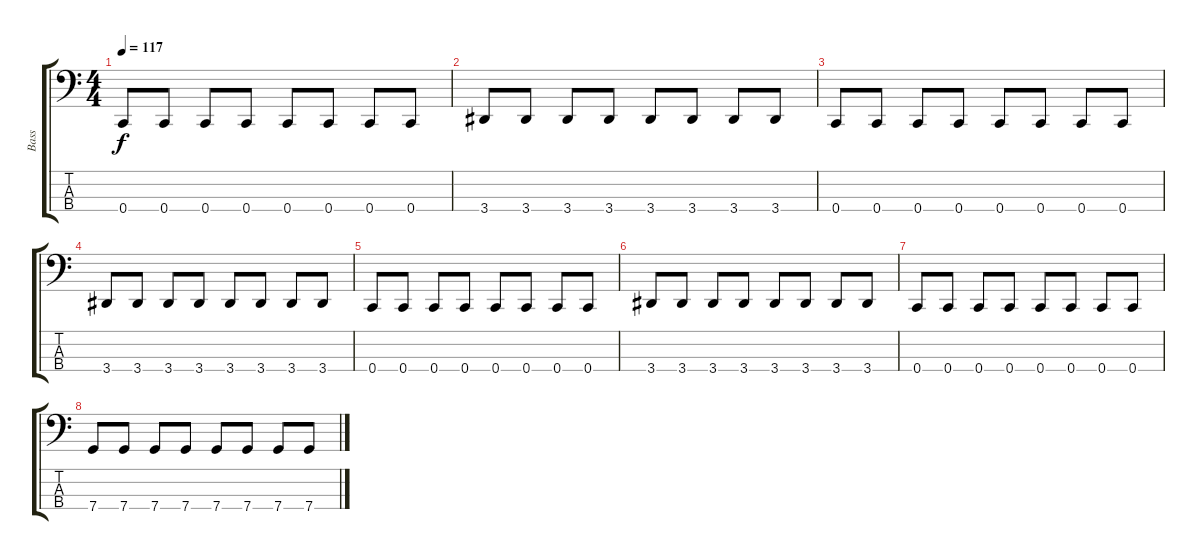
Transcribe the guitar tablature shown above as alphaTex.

\track ("Bass" "Bass") {instrument electricbasspick}
\staff {score tabs}
\tuning (F2 C2 G1 C1) {hide}
\ts (4 4)
\tempo 117
\clef f4
\ks c
0.4.8{dy f} 0.4.8 0.4.8 0.4.8 0.4.8 0.4.8 0.4.8 0.4.8 |
3.4.8 3.4.8 3.4.8 3.4.8 3.4.8 3.4.8 3.4.8 3.4.8 |
0.4.8 0.4.8 0.4.8 0.4.8 0.4.8 0.4.8 0.4.8 0.4.8 |
3.4.8 3.4.8 3.4.8 3.4.8 3.4.8 3.4.8 3.4.8 3.4.8 |
0.4.8 0.4.8 0.4.8 0.4.8 0.4.8 0.4.8 0.4.8 0.4.8 |
3.4.8 3.4.8 3.4.8 3.4.8 3.4.8 3.4.8 3.4.8 3.4.8 |
0.4.8 0.4.8 0.4.8 0.4.8 0.4.8 0.4.8 0.4.8 0.4.8 |
7.4.8 7.4.8 7.4.8 7.4.8 7.4.8 7.4.8 7.4.8 7.4.8
